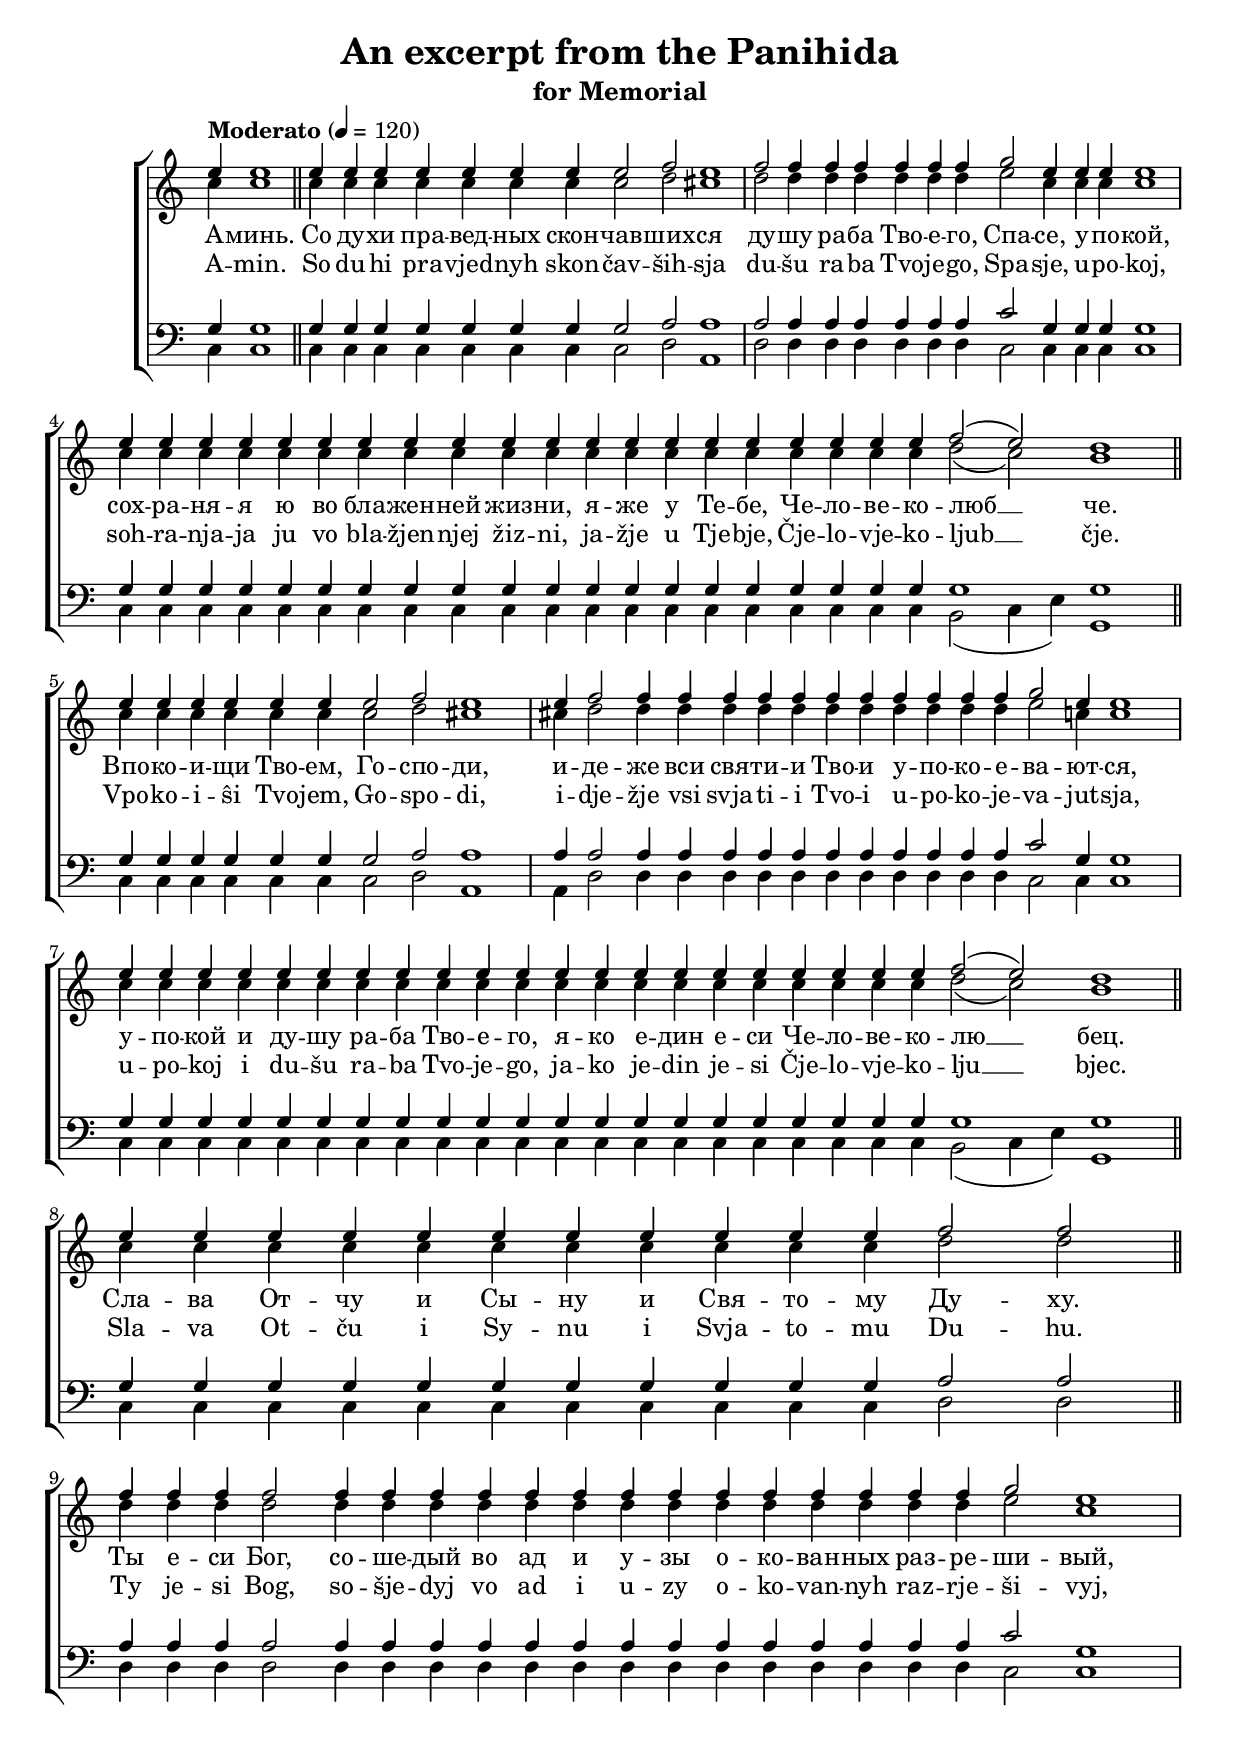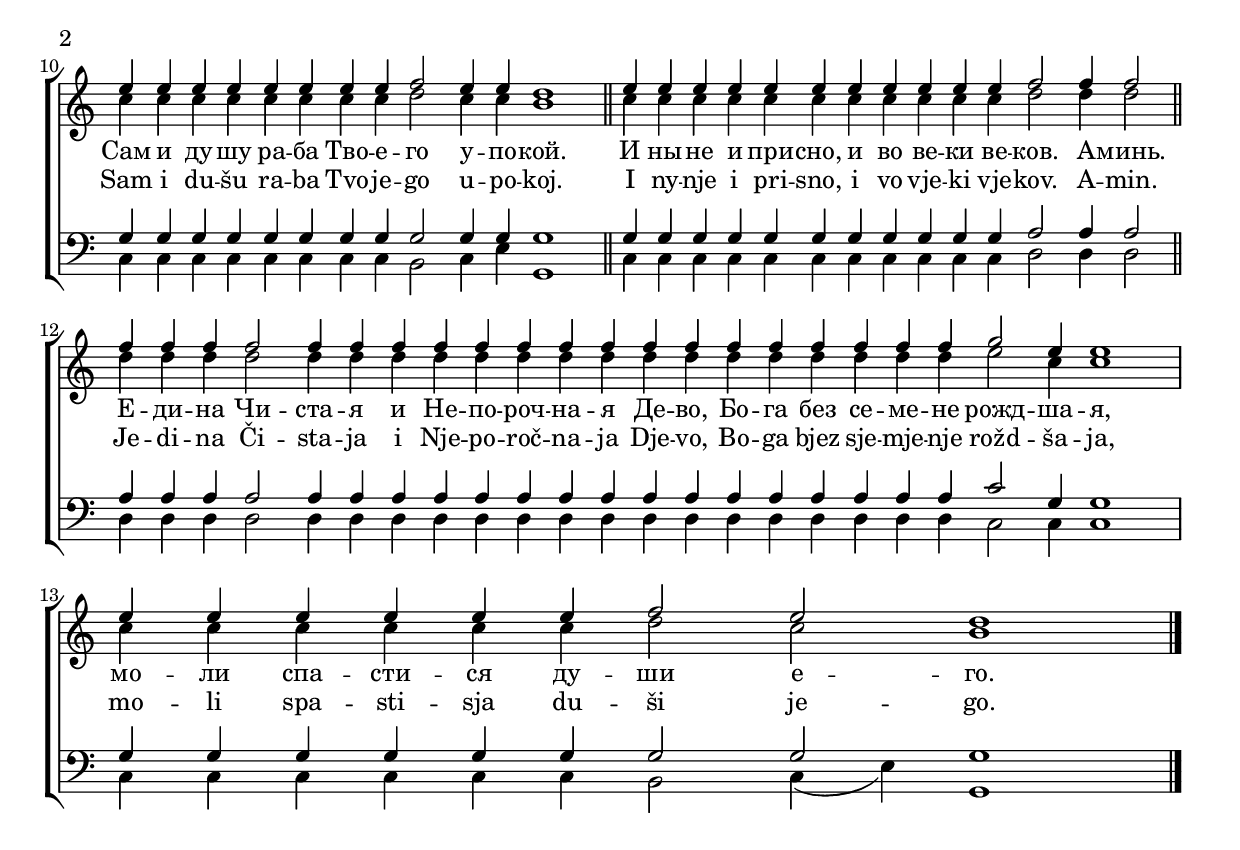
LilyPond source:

\version "2.18.2"
%TODO: find translation

global = {
	\key c \major
	\tempo Moderato 4 = 120
}

\header {
	title = "An excerpt from the Panihida"
	subtitle = "for Memorial"
	composer = ""
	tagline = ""
}

Cyrillic = \lyricmode {
А -- минь.
Со ду -- хи пра -- вед -- ных скон -- чав -- ших -- ся
ду -- шу ра -- ба Тво -- е -- го, Спа -- се, у -- по -- кой,
сох -- ра -- ня -- я ю во бла -- жен -- ней жиз -- ни, я -- же у Те -- бе, Че -- ло -- ве -- ко -- люб __ че.
%В_по -- ко -- и -- щи Тво -- ем, Го -- спо -- ди,
Впо -- ко -- и -- щи Тво -- ем, Го -- спо -- ди,
и -- де -- же вси свя -- ти -- и Тво -- и у -- по -- ко -- е -- ва -- ют -- ся, у -- по -- кой и ду -- шу ра -- ба Тво -- е -- го, я -- ко е -- дин е -- си Че -- ло -- ве -- ко -- лю __ бец.
Сла -- ва От -- чу и Сы -- ну и Свя -- то -- му Ду -- ху.
Ты е -- си Бог, со -- ше -- дый во ад и у -- зы о -- ко -- ван -- ных раз -- ре -- ши -- вый,
Сам и ду -- шу ра -- ба Тво -- е -- го у -- по -- кой.
И ны -- не и при -- сно, и во ве -- ки ве -- ков. А -- минь.
Е -- ди -- на Чи -- ста -- я и Не -- по -- роч -- на -- я Де -- во, Бо -- га без се -- ме -- не рожд -- ша -- я,
мо -- ли спа -- сти -- ся ду -- ши е -- го.
%Во блаженном успении вечный покой подаждь, Господи, усопшему рабу Твоему (имя), и сотвори ему вечную память.
}

Latin = \lyricmode {
A -- min.
So du -- hi pra -- vjed -- nyh skon -- čav -- ših -- sja
du -- šu ra -- ba Tvo -- je -- go, Spa -- sje, u -- po -- koj,
soh -- ra -- nja -- ja ju vo bla -- žjen -- njej žiz -- ni, ja -- žje u Tje -- bje, Čje -- lo -- vje -- ko -- ljub __ čje.
%V_po -- ko -- i -- ŝi Tvo -- jem, Go -- spo -- di,
Vpo -- ko -- i -- ŝi Tvo -- jem, Go -- spo -- di,
i -- dje -- žje vsi svja -- ti -- i Tvo -- i u -- po -- ko -- je -- va -- jut -- sja, u -- po -- koj i du -- šu ra -- ba Tvo -- je -- go, ja -- ko je -- din je -- si Čje -- lo -- vje -- ko -- lju __ bjec.
Sla -- va Ot -- ču i Sy -- nu i Svja -- to -- mu Du -- hu.
Ty je -- si Bog, so -- šje -- dyj vo ad i u -- zy o -- ko -- van -- nyh raz -- rje -- ši -- vyj,
Sam i du -- šu ra -- ba Tvo -- je -- go u -- po -- koj.
I ny -- nje i pri -- sno, i vo vje -- ki vje -- kov. A -- min.
Je -- di -- na Či -- sta -- ja i Nje -- po -- roč -- na -- ja Dje -- vo, Bo -- ga bjez sje -- mje -- nje rožd -- ša -- ja,
mo -- li spa -- sti -- sja du -- ši je -- go.
%Vo blažjennom uspjenii vječnyj pokoj podažd, Gospodi, usopšjemu rabu Tvojemu (imja), i sotvori jemu vječnuju pamjat.
}

sopMusic = \relative {

\time 5/4 e''4 e1 \bar "||"

\time 15/4 e4 e e e e e e e2 f e1 |
\time 17/4 f2 f4 f f f f f g2 e4 e e e1 |
\time 28/4 e4 e e e e e e e e e e e e e e e e e e e f2( e) d1 \bar"||"

\time 14/4 e4 e e e e e e2 f e1 |
\time 21/4 e4 f2 f4 f f f f f f f f f f g2 e4 e1 |
\time 29/4 e4 e e e e e e e e e e e e e e e e e e e e f2( e) d1 \bar "||"

\time 15/4 e4 e e e e e e e e e e f2 f \bar "||"

\time 25/4 f4 f f f2 f4 f f f f f f f f f f f f f g2 e1 |
\time 16/4 e4 e e e e e e e f2 e4 e d1 \bar "||"

\time 16/4 e4 e e e e e e e e e e f2 f4 f2 \bar "||"

\time 28/4 f4 f f f2 f4 f f f f f f f f f f f f f f f g2 e4 e1 |
\time 14/4 e4 e e e e e f2 e d1 \bar "|."

}

altoMusic = \relative { 

c''4 c1 |

c4 c c c c c c c2 d cis1 |
d2 d4 d d d d d e2 c4 c c c1 |
c4 c c c c c c c c c c c c c c c c c c c d2( c) b1 |

c4 c c c c c c2 d cis1 |
cis4 d2 d4 d d d d d d d d d d e2 c4 c1 |
c4 c c c c c c c c c c c c c c c c c c c c d2( c) b1 |

c4 c c c c c c c c c c d2 d |

d4 d d d2 d4 d d d d d d d d d d d d d e2 c1 |
c4 c c c c c c c d2 c4 c b1 |

c4 c c c c c c c c c c d2 d4 d2 |

d4 d d d2 d4 d d d d d d d d d d d d d d d e2 c4 c1 |
c4 c c c c c d2 c b1

}

tenorMusic = \relative {

g4 g1 |

g4 g g g g g g g2 a a1 |
a2 a4 a a a a a c2 g4 g g g1 |
g4 g g g g g g g g g g g g g g g g g g g g1 g |

g4 g g g g g g2 a a1 |
a4 a2 a4 a a a a a a a a a a c2 g4 g1 |
g4 g g g g g g g g g g g g g g g g g g g g g1 g |

g4 g g g g g g g g g g a2 a |

a4 a a a2 a4 a a a a a a a a a a a a a c2 g1 |
g4 g g g g g g g g2 g4 g g1 |

g4 g g g g g g g g g g a2 a4 a2 |

a4 a a a2 a4 a a a a a a a a a a a a a a a c2 g4 g1 |
g4 g g g g g g2 g g1

}

bassMusic = \relative {

c4 c1 |

c4 c c c c c c c2 d a1 |
d2 d4 d d d d d c2 c4 c c c1 |
c4 c c c c c c c c c c c c c c c c c c c b2( c4 e) g,1 |

c4 c c c c c c2 d a1 |
a4 d2 d4 d d d d d d d d d d c2 c4 c1 |
c4 c c c c c c c c c c c c c c c c c c c c b2( c4 e) g,1 |

c4 c c c c c c c c c c d2 d |

d4 d d d2 d4 d d d d d d d d d d d d d c2 c1 |
c4 c c c c c c c b2 c4 e g,1 |

c4 c c c c c c c c c c d2 d4 d2 |

d4 d d d2 d4 d d d d d d d d d d d d d d d c2 c4 c1 |
c4 c c c c c b2 c4( e) g,1

}

\include "TEMPLATES_DIRECTORY/satb_notime.ily"

